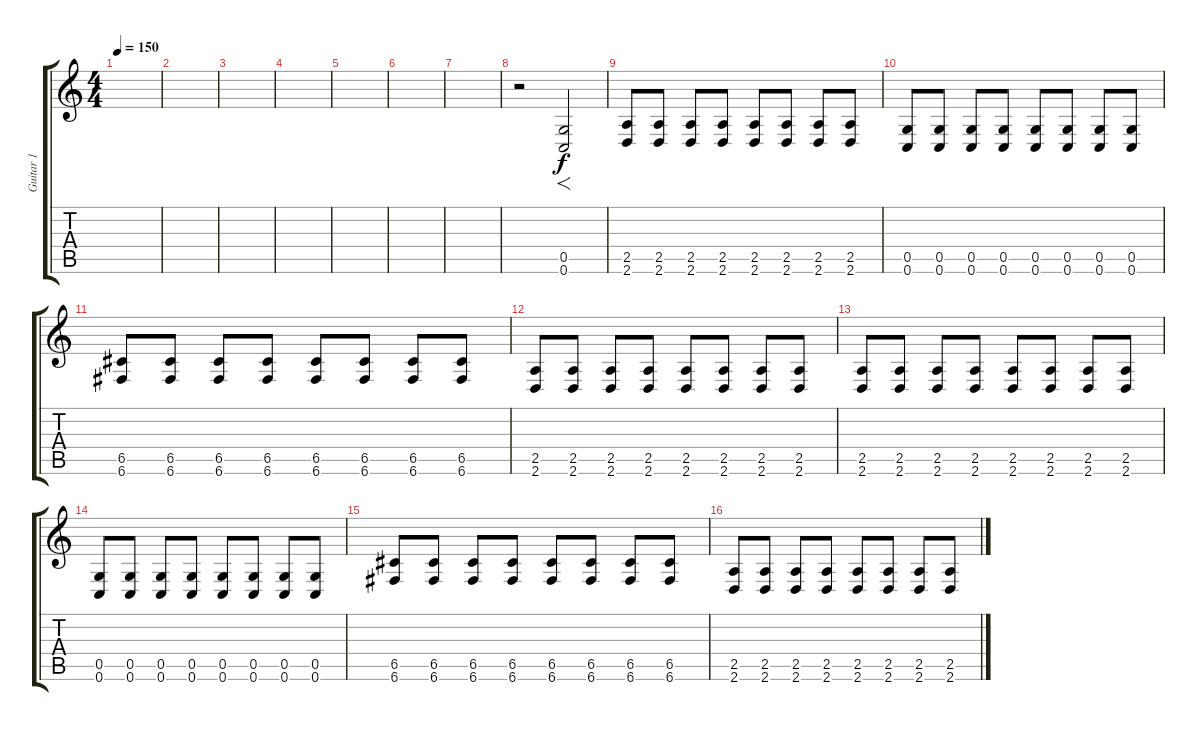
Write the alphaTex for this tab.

\track ("Guitar 1" "Guitar 1") {instrument distortionguitar}
\staff {score tabs}
\tuning (D4 A3 F3 C3 G2 C2) {hide}
\ts (4 4)
\tempo 150
\clef g2
\ks c
|
|
|
|
|
|
|
r.2 (0.5 0.6).2{f} |
(2.5 2.6).8 (2.5 2.6).8 (2.5 2.6).8 (2.5 2.6).8 (2.5 2.6).8 (2.5 2.6).8 (2.5 2.6).8 (2.5 2.6).8 |
(0.5 0.6).8 (0.5 0.6).8 (0.5 0.6).8 (0.5 0.6).8 (0.5 0.6).8 (0.5 0.6).8 (0.5 0.6).8 (0.5 0.6).8 |
(6.5 6.6).8 (6.5 6.6).8 (6.5 6.6).8 (6.5 6.6).8 (6.5 6.6).8 (6.5 6.6).8 (6.5 6.6).8 (6.5 6.6).8 |
(2.5 2.6).8 (2.5 2.6).8 (2.5 2.6).8 (2.5 2.6).8 (2.5 2.6).8 (2.5 2.6).8 (2.5 2.6).8 (2.5 2.6).8 |
(2.5 2.6).8 (2.5 2.6).8 (2.5 2.6).8 (2.5 2.6).8 (2.5 2.6).8 (2.5 2.6).8 (2.5 2.6).8 (2.5 2.6).8 |
(0.5 0.6).8 (0.5 0.6).8 (0.5 0.6).8 (0.5 0.6).8 (0.5 0.6).8 (0.5 0.6).8 (0.5 0.6).8 (0.5 0.6).8 |
(6.5 6.6).8 (6.5 6.6).8 (6.5 6.6).8 (6.5 6.6).8 (6.5 6.6).8 (6.5 6.6).8 (6.5 6.6).8 (6.5 6.6).8 |
(2.5 2.6).8 (2.5 2.6).8 (2.5 2.6).8 (2.5 2.6).8 (2.5 2.6).8 (2.5 2.6).8 (2.5 2.6).8 (2.5 2.6).8
